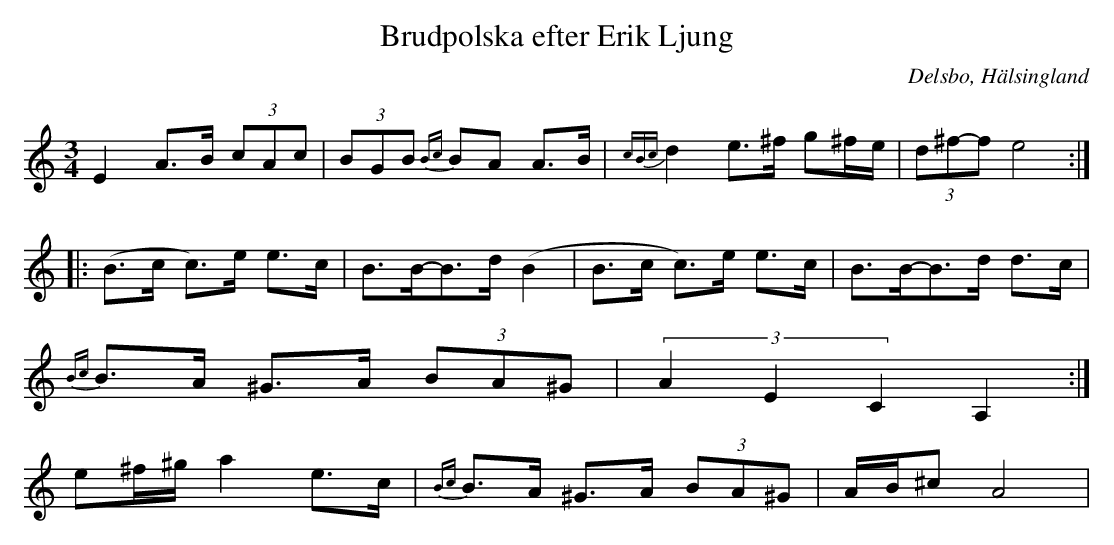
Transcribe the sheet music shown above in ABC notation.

X:1
T: Brudpolska efter Erik Ljung
Q: 105
O: Delsbo, Hälsingland
M: 3/4
L: 1/8
K: Am
V: 1
E2 A>B (3cAc| (3BGB {Bc}BA A>B|{cBc}d2 e>^f g^f/e/|(3d^f-f e4 :|
|:(B>c c)>e e>c|B>B-B>d (B2|B>c c)>e e>c|B>B-B>d d>c|
{Bc}B>A ^G>A (3BA^G|(3A2E2C2 A,2:|
e^f/^g/ a2 e>c|{Bc}B>A ^G>A (3BA^G|A/B/^c A4|
